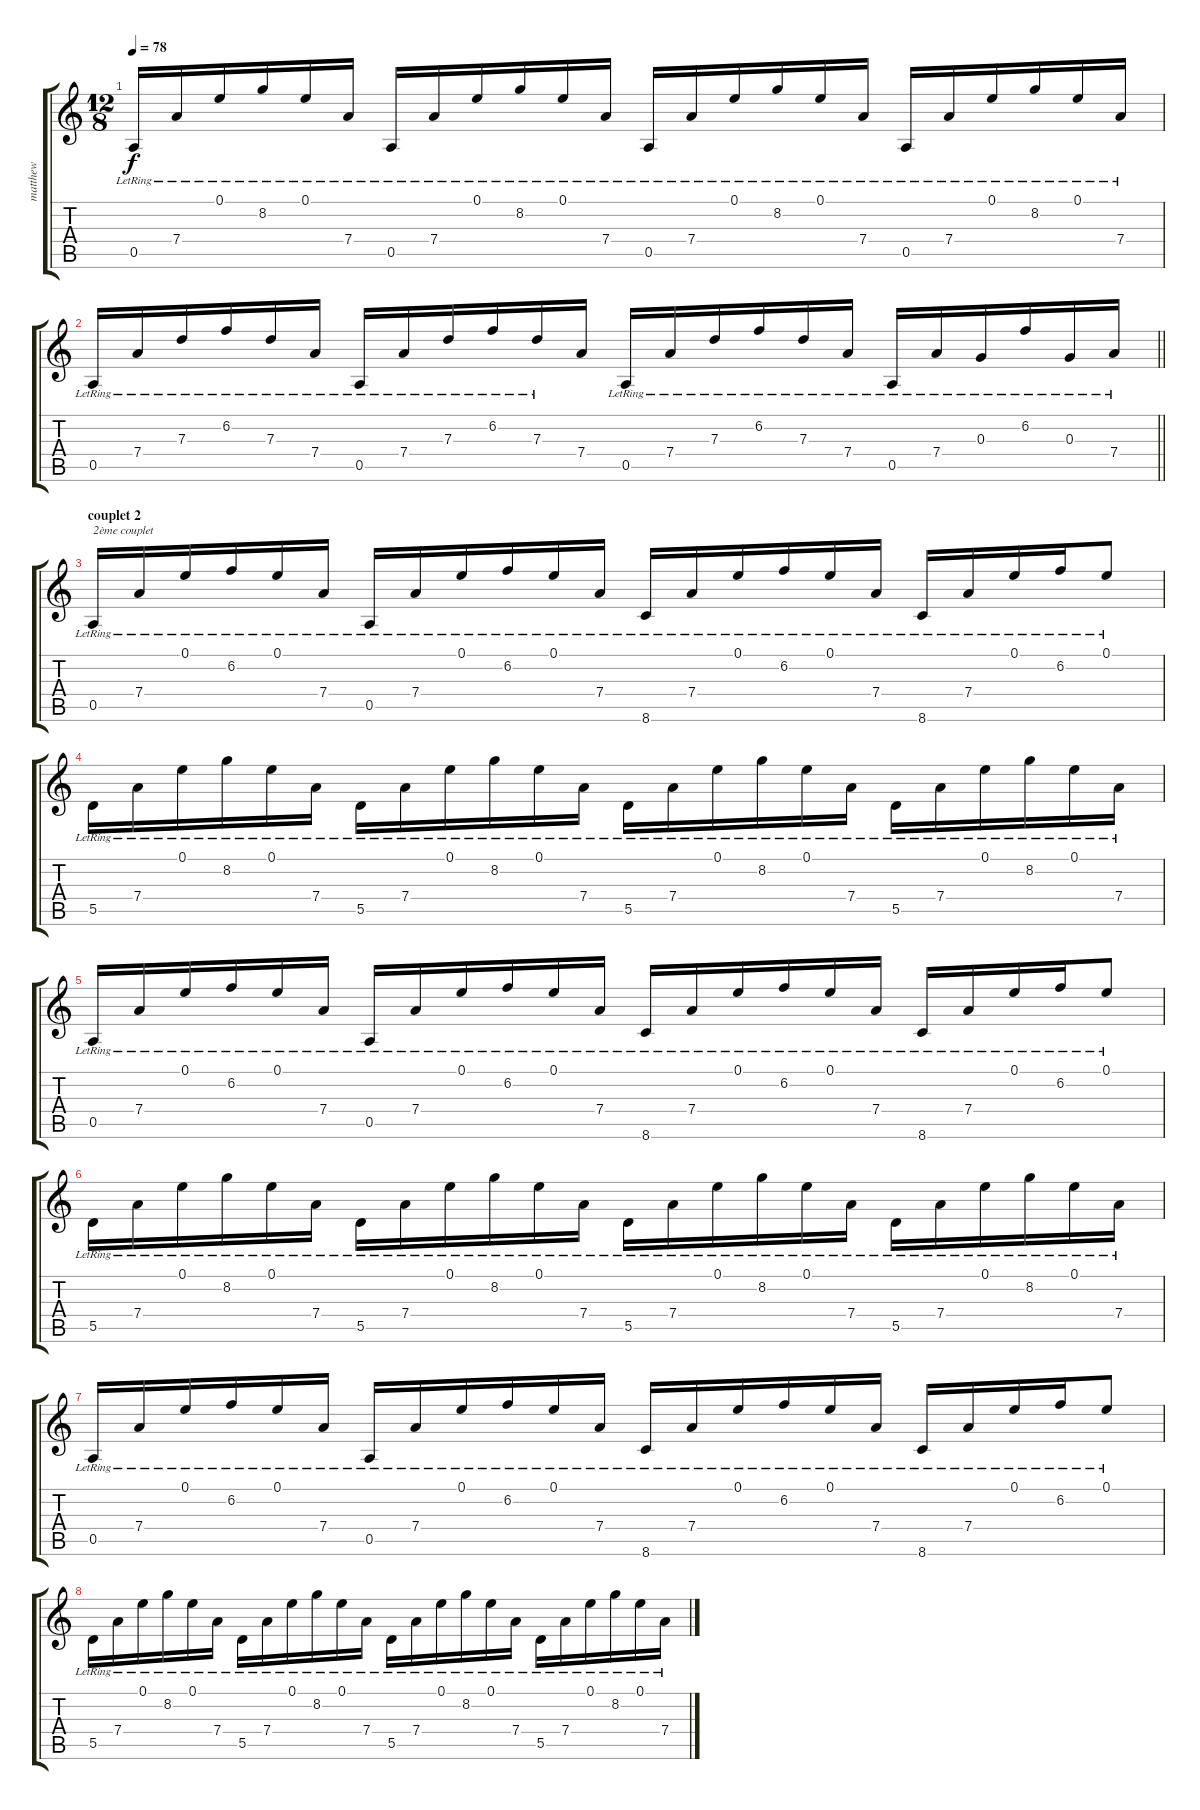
\track ("matthew" "matthew") {mute instrument acousticguitarsteel}
\staff {score tabs}
\tuning (E4 B3 G3 D3 A2 E2) {hide}
\ts (12 8)
\tempo 78
\clef g2
\ks c
0.5{lr}.16{dy f} 7.4{lr}.16 0.1{lr}.16 8.2{lr}.16 0.1{lr}.16 7.4{lr}.16 0.5{lr}.16 7.4{lr}.16 0.1{lr}.16 8.2{lr}.16 0.1{lr}.16 7.4{lr}.16 0.5{lr}.16 7.4{lr}.16 0.1{lr}.16 8.2{lr}.16 0.1{lr}.16 7.4{lr}.16 0.5{lr}.16 7.4{lr}.16 0.1{lr}.16 8.2{lr}.16 0.1{lr}.16 7.4{lr}.16 |
\barLineRight lightlight
0.5{lr}.16 7.4{lr}.16 7.3{lr}.16 6.2{lr}.16 7.3{lr}.16 7.4{lr}.16 0.5{lr}.16 7.4{lr}.16 7.3{lr}.16 6.2{lr}.16 7.3{lr}.16 7.4.16 0.5{lr}.16 7.4{lr}.16 7.3{lr}.16 6.2{lr}.16 7.3{lr}.16 7.4{lr}.16 0.5{lr}.16 7.4{lr}.16 0.3{lr}.16 6.2{lr}.16 0.3{lr}.16 7.4{lr}.16 |
\section ("" "couplet 2")
0.5{lr}.16{txt "2ème couplet"} 7.4{lr}.16 0.1{lr}.16 6.2{lr}.16 0.1{lr}.16 7.4{lr}.16 0.5{lr}.16 7.4{lr}.16 0.1{lr}.16 6.2{lr}.16 0.1{lr}.16 7.4{lr}.16 8.6{lr}.16 7.4{lr}.16 0.1{lr}.16 6.2{lr}.16 0.1{lr}.16 7.4{lr}.16 8.6{lr}.16 7.4{lr}.16 0.1{lr}.16 6.2{lr}.16 0.1{lr}.8 |
5.5{lr}.16 7.4{lr}.16 0.1{lr}.16 8.2{lr}.16 0.1{lr}.16 7.4{lr}.16 5.5{lr}.16 7.4{lr}.16 0.1{lr}.16 8.2{lr}.16 0.1{lr}.16 7.4{lr}.16 5.5{lr}.16 7.4{lr}.16 0.1{lr}.16 8.2{lr}.16 0.1{lr}.16 7.4{lr}.16 5.5{lr}.16 7.4{lr}.16 0.1{lr}.16 8.2{lr}.16 0.1{lr}.16 7.4{lr}.16 |
0.5{lr}.16 7.4{lr}.16 0.1{lr}.16 6.2{lr}.16 0.1{lr}.16 7.4{lr}.16 0.5{lr}.16 7.4{lr}.16 0.1{lr}.16 6.2{lr}.16 0.1{lr}.16 7.4{lr}.16 8.6{lr}.16 7.4{lr}.16 0.1{lr}.16 6.2{lr}.16 0.1{lr}.16 7.4{lr}.16 8.6{lr}.16 7.4{lr}.16 0.1{lr}.16 6.2{lr}.16 0.1{lr}.8 |
5.5{lr}.16 7.4{lr}.16 0.1{lr}.16 8.2{lr}.16 0.1{lr}.16 7.4{lr}.16 5.5{lr}.16 7.4{lr}.16 0.1{lr}.16 8.2{lr}.16 0.1{lr}.16 7.4{lr}.16 5.5{lr}.16 7.4{lr}.16 0.1{lr}.16 8.2{lr}.16 0.1{lr}.16 7.4{lr}.16 5.5{lr}.16 7.4{lr}.16 0.1{lr}.16 8.2{lr}.16 0.1{lr}.16 7.4{lr}.16 |
0.5{lr}.16 7.4{lr}.16 0.1{lr}.16 6.2{lr}.16 0.1{lr}.16 7.4{lr}.16 0.5{lr}.16 7.4{lr}.16 0.1{lr}.16 6.2{lr}.16 0.1{lr}.16 7.4{lr}.16 8.6{lr}.16 7.4{lr}.16 0.1{lr}.16 6.2{lr}.16 0.1{lr}.16 7.4{lr}.16 8.6{lr}.16 7.4{lr}.16 0.1{lr}.16 6.2{lr}.16 0.1{lr}.8 |
5.5{lr}.16 7.4{lr}.16 0.1{lr}.16 8.2{lr}.16 0.1{lr}.16 7.4{lr}.16 5.5{lr}.16 7.4{lr}.16 0.1{lr}.16 8.2{lr}.16 0.1{lr}.16 7.4{lr}.16 5.5{lr}.16 7.4{lr}.16 0.1{lr}.16 8.2{lr}.16 0.1{lr}.16 7.4{lr}.16 5.5{lr}.16 7.4{lr}.16 0.1{lr}.16 8.2{lr}.16 0.1{lr}.16 7.4{lr}.16
